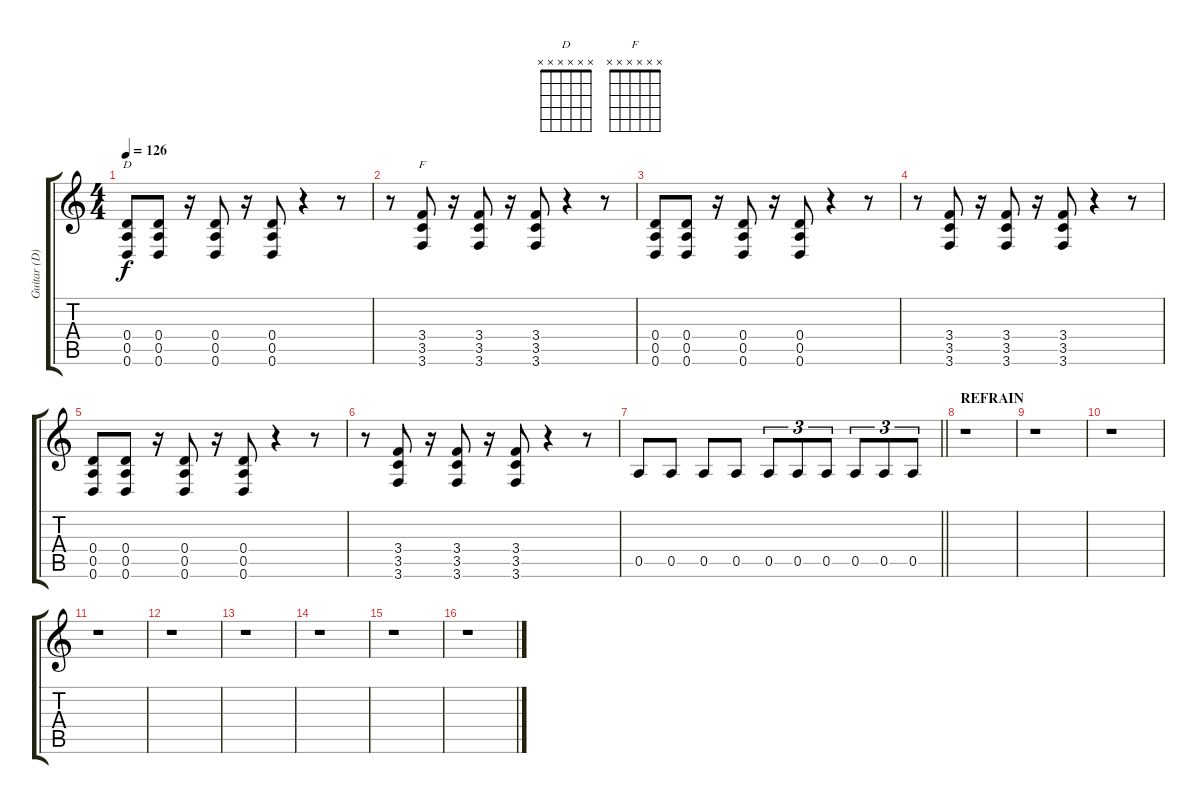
\track ("Guitar (D)" "Guitar (D)") {instrument distortionguitar}
\staff {score tabs}
\tuning (E4 B3 G3 D3 A2 D2) {hide}
\chord ("D" x x x x x x)
\chord ("F" x x x x x x)
\ts (4 4)
\tempo 126
\clef g2
\ks c
(0.4 0.5 0.6).8{ch "D" dy f} (0.4 0.5 0.6).8 r.16 (0.4 0.5 0.6).8 r.16 (0.4 0.5 0.6).8 r.4 r.8 |
r.8 (3.4 3.5 3.6).8{ch "F"} r.16 (3.4 3.5 3.6).8 r.16 (3.4 3.5 3.6).8 r.4 r.8 |
(0.4 0.5 0.6).8 (0.4 0.5 0.6).8 r.16 (0.4 0.5 0.6).8 r.16 (0.4 0.5 0.6).8 r.4 r.8 |
r.8 (3.4 3.5 3.6).8 r.16 (3.4 3.5 3.6).8 r.16 (3.4 3.5 3.6).8 r.4 r.8 |
(0.4 0.5 0.6).8 (0.4 0.5 0.6).8 r.16 (0.4 0.5 0.6).8 r.16 (0.4 0.5 0.6).8 r.4 r.8 |
r.8 (3.4 3.5 3.6).8 r.16 (3.4 3.5 3.6).8 r.16 (3.4 3.5 3.6).8 r.4 r.8 |
\barLineRight lightlight
0.5.8 0.5.8 0.5.8 0.5.8 0.5.8{tu (3 2)} 0.5.8{tu (3 2)} 0.5.8{tu (3 2)} 0.5.8{tu (3 2)} 0.5.8{tu (3 2)} 0.5.8{tu (3 2)} |
\section ("" "REFRAIN")
r.1 |
r.1 |
r.1 |
r.1 |
r.1 |
r.1 |
r.1 |
r.1 |
r.1
